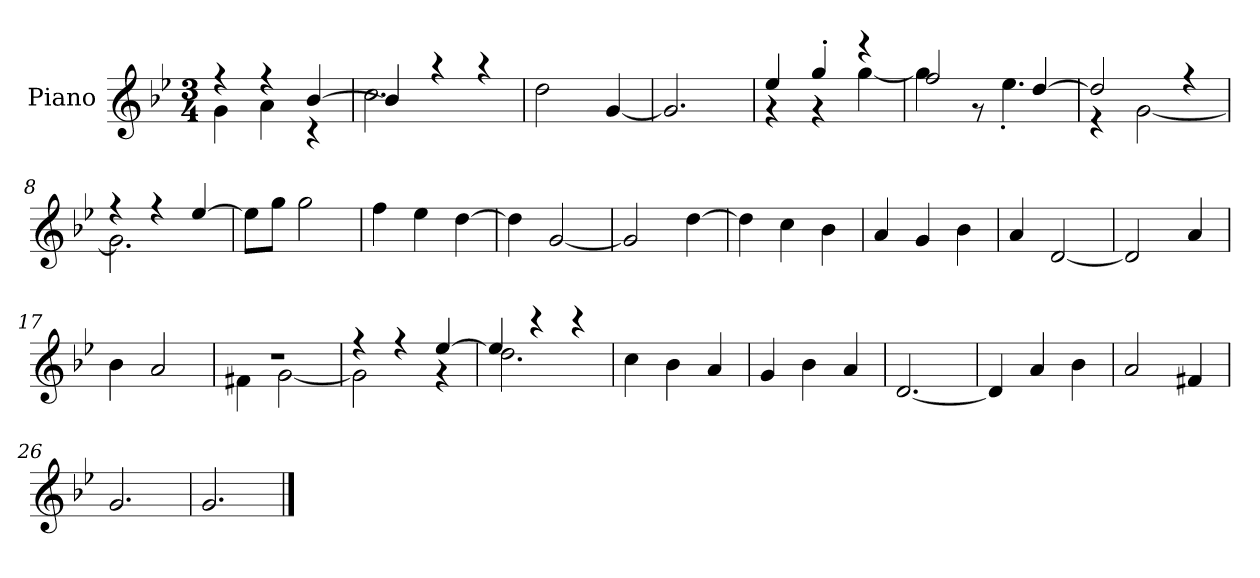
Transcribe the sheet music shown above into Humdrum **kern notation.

**kern
*part1
*staff1
*I"Piano
*I'P-no
*clefG2
*k[b-e-]
*M3/4
*MM178
=1
*^
4r	4g\
4r	4a\
[4b-/	4r
=2	=2
4b-/]	2.cc\
4r	.
4r	.
*v	*v
=3
2dd\
[4g/
=4
2.g/]
=5
*^
4ee-/	4r
4gg'/	4r
4r	[4gg\
=6	=6
2ff/	4gg\]
.	8r
.	4.ee-'\
[4dd/	.
=7	=7
2dd/]	4r
.	[2g\
4r	.
=8	=8
4r	2.g\]
4r	.
[4ee-/	.
*v	*v
=9
8ee-\L]
8gg\J
2gg\
=10
4ff\
4ee-\
[4dd\
!!LO:LB:g=z
=11
4dd\]
[2g/
=12
2g/]
[4dd\
=13
4dd\]
4cc\
4b-\
=14
4a/
4g/
4b-\
=15
4a/
[2d/
=16
2d/]
4a/
=17
4b-\
2a/
=18
*^
2.r	4f#X\
.	[2g\
=19	=19
4r	2g\]
4r	.
[4ee-/	4r
=20	=20
4ee-/]	2.dd\
4r	.
4r	.
*v	*v
=21
4cc\
4b-\
4a/
=22
4g/
4b-\
4a/
!!LO:LB:g=z
=23
[2.d/
=24
4d/]
4a/
4b-\
=25
2a/
4f#X/
=26
2.g/
=27
2.g/
==
*-
